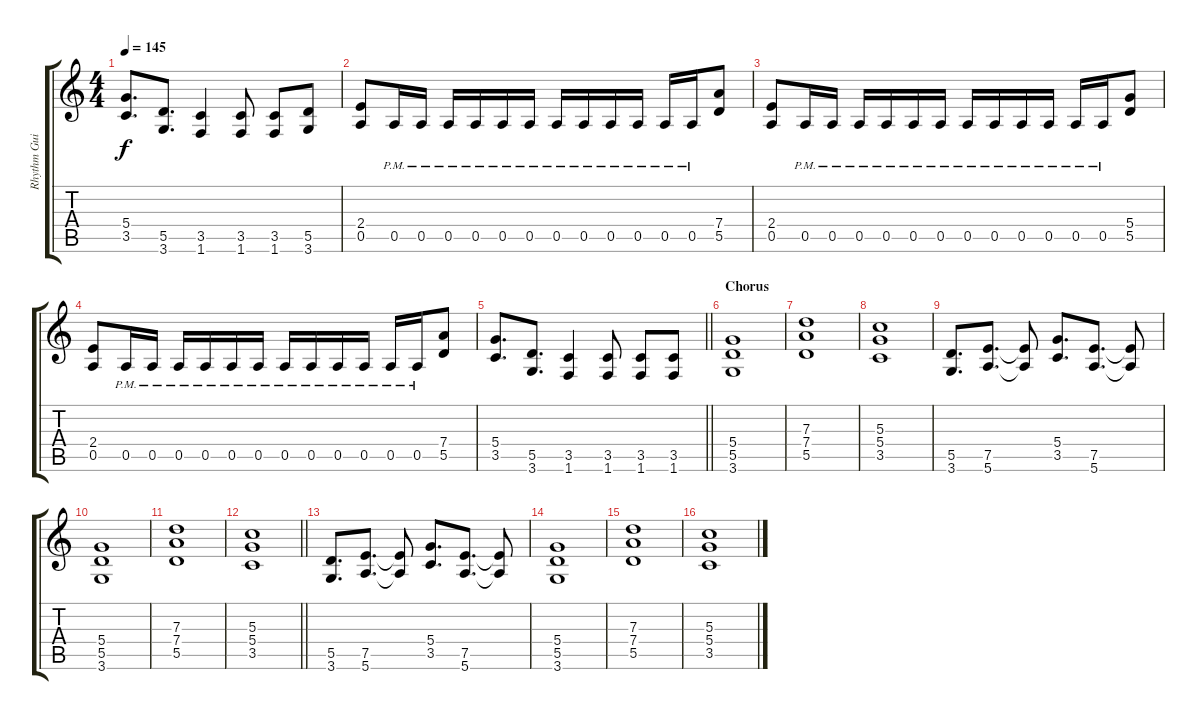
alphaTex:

\track ("Rhythm Guitar" "Rhythm Gui") {instrument distortionguitar}
\staff {score tabs}
\tuning (E4 B3 G3 D3 A2 E2) {hide}
\ts (4 4)
\tempo 145
\clef g2
\ks c
(5.4 3.5).8{d dy f} (5.5 3.6).8{d} (3.5 1.6).4 (3.5 1.6).8 (3.5 1.6).8 (5.5 3.6).8 |
(2.4 0.5).8 0.5{pm}.16 0.5{pm}.16 0.5{pm}.16 0.5{pm}.16 0.5{pm}.16 0.5{pm}.16 0.5{pm}.16 0.5{pm}.16 0.5{pm}.16 0.5{pm}.16 0.5{pm}.16 0.5{pm}.16 (7.4 5.5).8 |
(2.4 0.5).8 0.5{pm}.16 0.5{pm}.16 0.5{pm}.16 0.5{pm}.16 0.5{pm}.16 0.5{pm}.16 0.5{pm}.16 0.5{pm}.16 0.5{pm}.16 0.5{pm}.16 0.5{pm}.16 0.5{pm}.16 (5.4 5.5).8 |
(2.4 0.5).8 0.5{pm}.16 0.5{pm}.16 0.5{pm}.16 0.5{pm}.16 0.5{pm}.16 0.5{pm}.16 0.5{pm}.16 0.5{pm}.16 0.5{pm}.16 0.5{pm}.16 0.5{pm}.16 0.5{pm}.16 (7.4 5.5).8 |
\barLineRight lightlight
(5.4 3.5).8{d} (5.5 3.6).8{d} (3.5 1.6).4 (3.5 1.6).8 (3.5 1.6).8 (3.5 1.6).8 |
\section ("" "Chorus")
(5.4 5.5 3.6).1 |
(7.3 7.4 5.5).1 |
(5.3 5.4 3.5).1 |
(5.5 3.6).8{d} (7.5 5.6).8{d} (7.5{t} 5.6{t}).8 (5.4 3.5).8{d} (7.5 5.6).8{d} (7.5{t} 5.6{t}).8 |
(5.4 5.5 3.6).1 |
(7.3 7.4 5.5).1 |
\barLineRight lightlight
(5.3 5.4 3.5).1 |
(5.5 3.6).8{d} (7.5 5.6).8{d} (7.5{t} 5.6{t}).8 (5.4 3.5).8{d} (7.5 5.6).8{d} (7.5{t} 5.6{t}).8 |
(5.4 5.5 3.6).1 |
(7.3 7.4 5.5).1 |
(5.3 5.4 3.5).1
